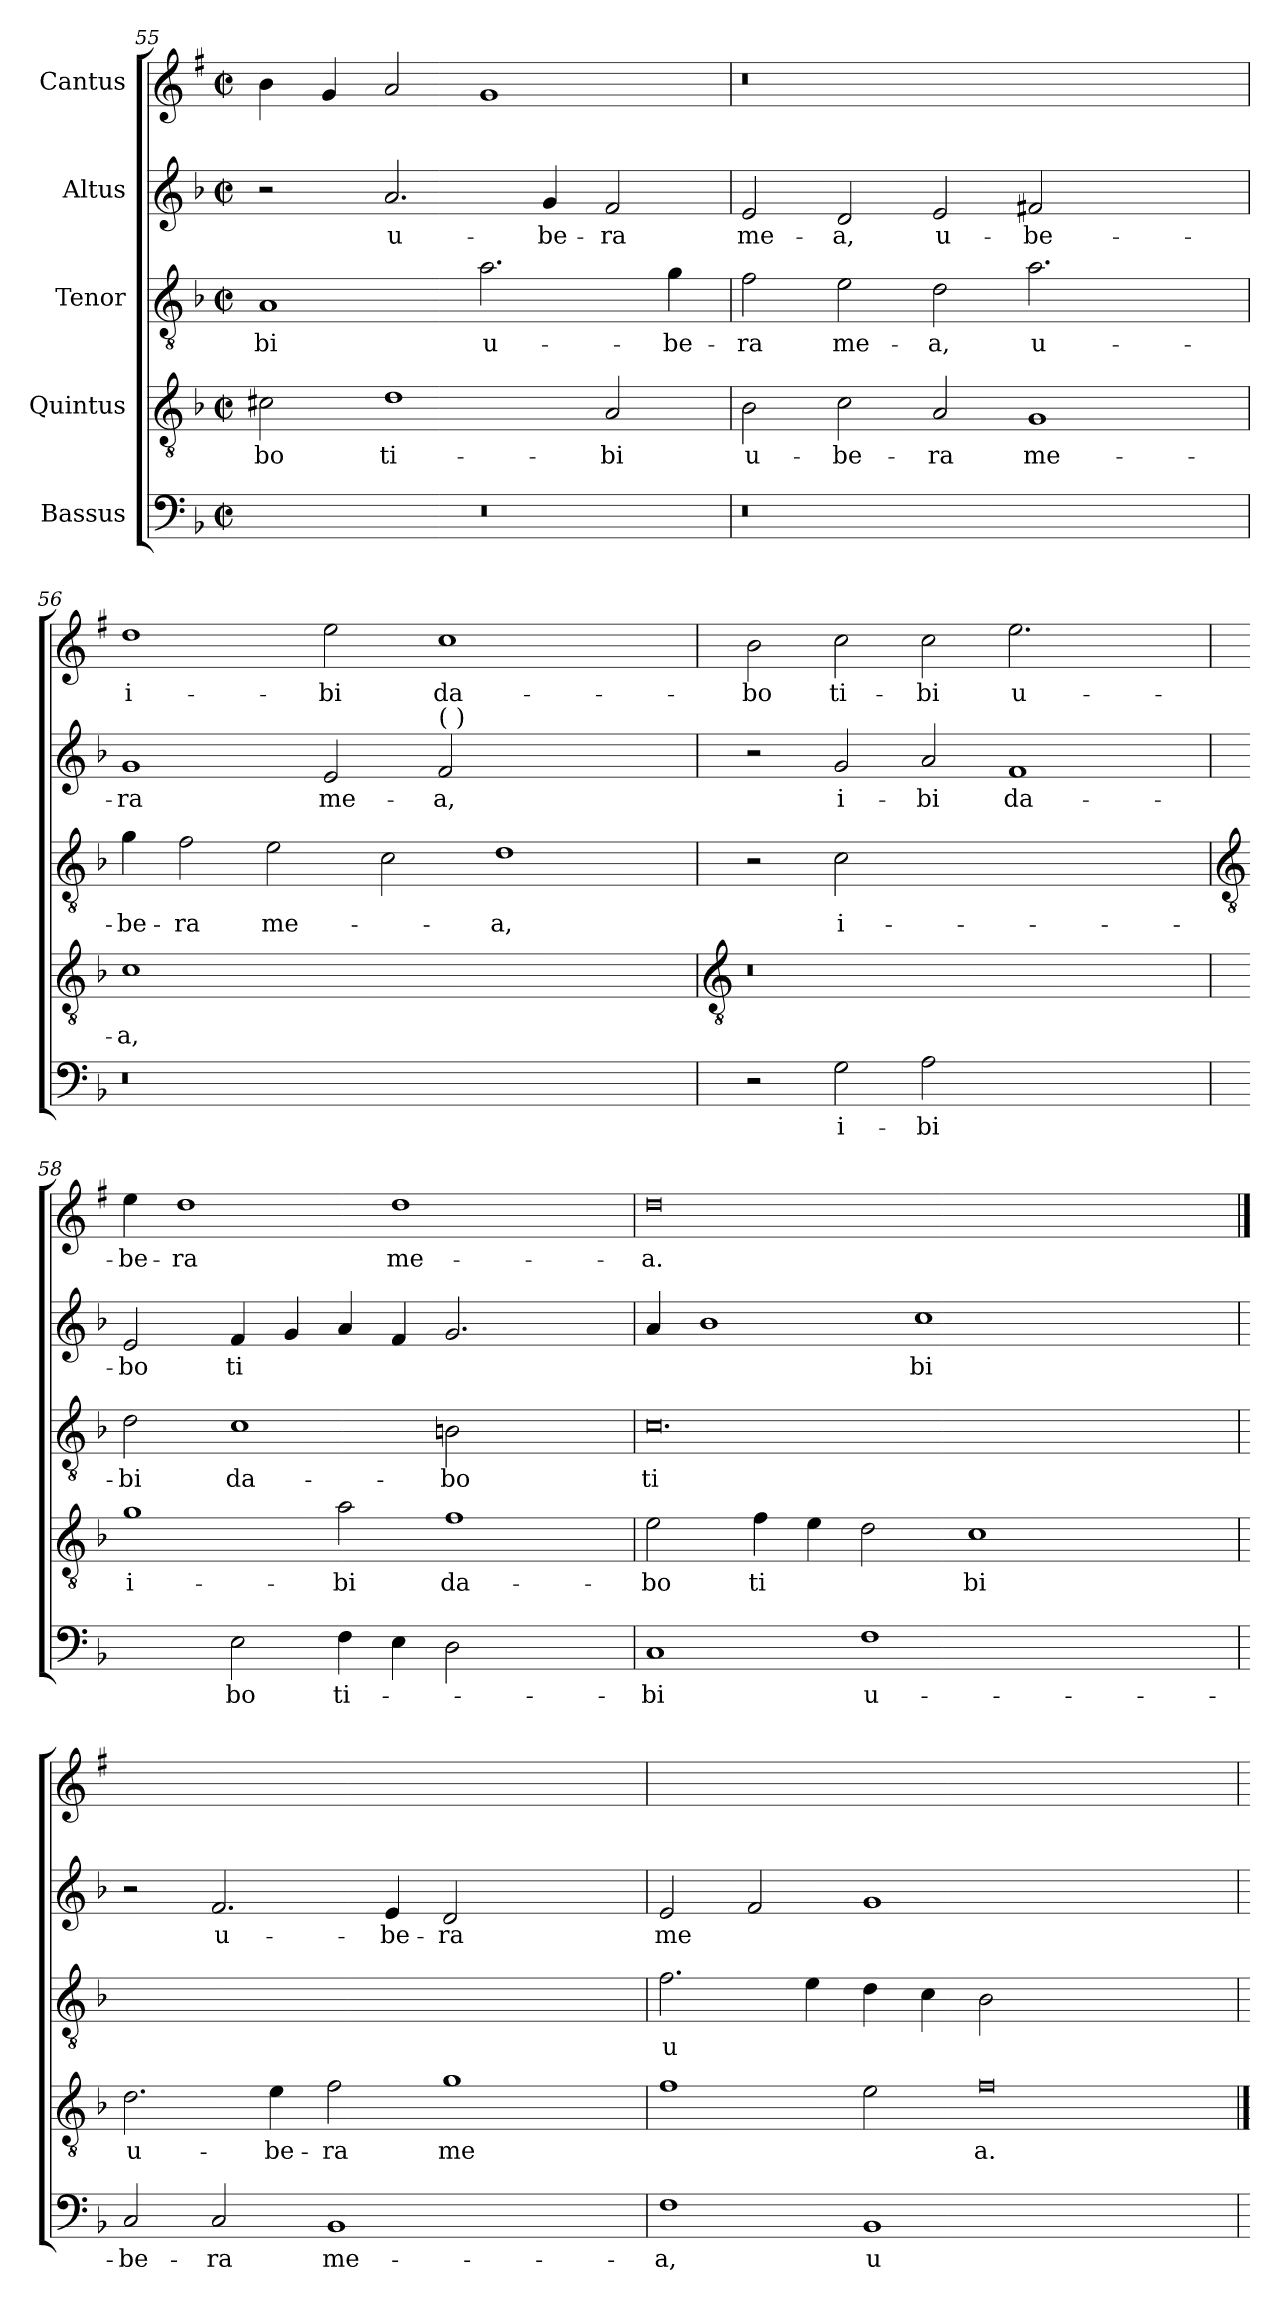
**kern	**text	**kern	**text	**kern	**text	**kern	**text	**kern	**text
*part5	*part5	*part4	*part4	*part3	*part3	*part2	*part2	*part1	*part1
*staff5	*staff5	*staff4	*staff4	*staff3	*staff3	*staff2	*staff2	*staff1	*staff1
*I"Bassus	*	*I"Quintus	*	*I"Tenor	*	*I"Altus	*	*I"Cantus	*
!!LO:LB:g=z
*clefF4	*	*clefGv2	*	*clefGv2	*	*clefG2	*	*clefG2	*
*	*	*	*	*	*	*	*	*ITrd1c2	*
*k[b-]	*	*k[b-]	*	*k[b-]	*	*k[b-]	*	*k[b-]	*
*F:	*	*F:	*	*F:	*	*F:	*	*F:	*
*M4/2	*	*M4/2	*	*M4/2	*	*M4/2	*	*M4/2	*
*met(c|)	*	*met(c|)	*	*met(c|)	*	*met(c|)	*	*met(c|)	*
=55	=55	=55	=55	=55	=55	=55	=55	=55	=55
!	!	!	!LO:LY:b	!	!LO:LY:b	!	!	!	!
0r	.	2c#X	-bo	1A	-bi	2r	.	4a	.
.	.	.	.	.	.	.	.	4f	.
!	!	!	!LO:LY:b	!	!	!	!LO:LY:b	!	!
.	.	1d	ti-	.	.	2.a	u-	2g	.
!	!	!	!	!	!LO:LY:b	!	!	!	!
.	.	.	.	2.a	u-	.	.	1f	.
!	!	!	!	!	!	!	!LO:LY:b	!	!
.	.	.	.	.	.	4g	-be-	.	.
!	!	!	!LO:LY:b	!	!	!	!LO:LY:b	!	!
.	.	2A	-bi	.	.	2f	-ra	.	.
!	!	!	!	!	!LO:LY:b	!	!	!	!
.	.	.	.	4g	-be-	.	.	.	.
=56A	=56A	=56A	=56A	=56A	=56A	=56A	=56A	=56A	=56A
!	!	!	!LO:LY:b	!	!LO:LY:b	!	!LO:LY:b	!	!
0r	.	2B-	u-	2f	-ra	2e	me-	0r	.
!	!	!	!LO:LY:b	!	!LO:LY:b	!	!LO:LY:b	!	!
.	.	2c	-be-	2e	me-	2d	-a,	.	.
!	!	!	!LO:LY:b	!	!LO:LY:b	!	!LO:LY:b	!	!
.	.	2A	-ra	2d	-a,	2e	u-	.	.
!	!	!	!LO:LY:b	!	!LO:LY:b	!	!LO:LY:b	!	!
.	.	1G	me-	2.a	u-	2f#X	-be-	.	.
2ryy	.	.	.	.	.	2ryy	.	2ryy	.
.	.	.	.	4ryy	.	.	.	.	.
=56B	=56B	=56B	=56B	=56B	=56B	=56B	=56B	=56B	=56B
!	!	!	!LO:LY:b	!	!LO:LY:b	!	!LO:LY:b	!	!LO:LY:b
0r	.	1c	-a,	4g	-be-	1g	-ra	1cc	i-
!	!	!	!	!	!LO:LY:b	!	!	!	!
.	.	.	.	2f	-ra	.	.	.	.
!	!	!	!	!	!LO:LY:b	!	!	!	!
.	.	.	.	2e	me-	.	.	.	.
!	!	!	!	!	!	!	!LO:LY:b	!	!LO:LY:b
.	.	1..ryy	.	.	.	2e	me-	2dd	-bi
.	.	.	.	2c	.	.	.	.	.
!	!	!	!	!	!	!LO:TX:a:t=(  )	!	!	!
!	!	!	!	!	!	!	!LO:LY:b	!	!LO:LY:b
.	.	.	.	.	.	2f	-a,	1b-	da-
!	!	!	!	!	!LO:LY:b	!	!	!	!
.	.	.	.	1d	-a,	.	.	.	.
2.ryy	.	.	.	.	.	2.ryy	.	.	.
.	.	.	.	.	.	.	.	4ryy	.
!!LO:LB:g=z
=57A	=57A	=57A	=57A	=57A	=57A	=57A	=57A	=57A	=57A
*	*	*clefGv2	*	*	*	*	*	*	*
!	!	!	!	!	!	!	!	!	!LO:LY:b
2r	.	0r	.	2r	.	2r	.	2a	-bo
!	!LO:LY:b	!	!	!	!LO:LY:b	!	!LO:LY:b	!	!LO:LY:b
2G	i-	.	.	2c	i-	2g	i-	2b-	ti-
!	!LO:LY:b	!	!	!	!	!	!LO:LY:b	!	!LO:LY:b
2A	-bi	.	.	1.ryy	.	2a	-bi	2b-	-bi
!	!LO:LY:b	!	!	!	!	!	!LO:LY:b	!	!LO:LY:b
[2Fyy	da-	.	.	.	.	1f	da-	2.dd	u-
2ryy	.	2ryy	.	.	.	.	.	.	.
.	.	.	.	.	.	.	.	4ryy	.
!!LO:LB:g=z
=58A	=58A	=58A	=58A	=58A	=58A	=58A	=58A	=58A	=58A
*	*	*	*	*clefGv2	*	*	*	*	*
!	!	!	!LO:LY:b	!	!LO:LY:b	!	!LO:LY:b	!	!LO:LY:b
2Fyy]	.	1g	i-	2d	-bi	2e	-bo	4dd	-be-
!	!	!	!	!	!	!	!	!	!LO:LY:b
.	.	.	.	.	.	.	.	1cc	-ra
!	!LO:LY:b	!	!	!	!LO:LY:b	!	!LO:LY:b	!	!
2E	-bo	.	.	1c	da-	4f	ti	.	.
.	.	.	.	.	.	4g	.	.	.
!	!LO:LY:b	!	!LO:LY:b	!	!	!	!	!	!
4F	ti-	2a	-bi	.	.	4a	.	.	.
!	!	!	!	!	!	!	!	!	!LO:LY:b
4E	.	.	.	.	.	4f	.	1cc	me-
!	!	!	!LO:LY:b	!	!LO:LY:b	!	!	!	!
2D	.	1f	da-	2B	-bo	2.g	.	.	.
2ryy	.	.	.	2ryy	.	.	.	.	.
.	.	.	.	.	.	4ryy	.	4ryy	.
=59A	=59A	=59A	=59A	=59A	=59A	=59A	=59A	=59A	=59A
!	!LO:LY:b	!	!LO:LY:b	!	!LO:LY:b	!	!	!	!LO:LY:b
1C	-bi	2e	-bo	0.c	ti	4a	.	0cc	-a.
.	.	.	.	.	.	1b-	.	.	.
!	!	!	!LO:LY:b	!	!	!	!	!	!
.	.	4f	ti	.	.	.	.	.	.
.	.	4e	.	.	.	.	.	.	.
!	!LO:LY:b	!	!	!	!	!	!	!	!
1F	u-	2d	.	.	.	.	.	.	.
!	!	!	!	!	!	!	!LO:LY:b	!	!
.	.	.	.	.	.	1cc	bi	.	.
!	!	!	!LO:LY:b	!	!	!	!	!	!
.	.	1c	bi	.	.	.	.	.	.
1ryy	.	.	.	.	.	.	.	1ryy	.
.	.	.	.	.	.	2.ryy	.	.	.
.	.	2ryy	.	.	.	.	.	.	.
=	==	=	==	=	==	=	==	==	==
!	!LO:LY:b	!	!LO:LY:b	!	!LO:LY:b	!	!	!	!
2C	-be-	2.d	u-	[1Fyy	bi	2r	.	0ryy	.
!	!LO:LY:b	!	!	!	!	!	!LO:LY:b	!	!
2C	-ra	.	.	.	.	2.f	u-	.	.
!	!	!	!LO:LY:b	!	!	!	!	!	!
.	.	4e	-be-	.	.	.	.	.	.
!	!LO:LY:b	!	!LO:LY:b	!	!	!	!	!	!
1BB-	me-	2f	-ra	2.Fyy_	.	.	.	.	.
!	!	!	!	!	!	!	!LO:LY:b	!	!
.	.	.	.	.	.	4e	-be-	.	.
!	!	!	!LO:LY:b	!	!	!	!LO:LY:b	!	!
.	.	1g	me	.	.	2d	-ra	.	.
.	.	.	.	4Fyy]	.	.	.	.	.
2ryy	.	.	.	2ryy	.	2ryy	.	2ryy	.
=	=	=	=	=	=	=	=	=	=
!	!LO:LY:b	!	!	!	!LO:LY:b	!	!LO:LY:b	!	!
1F	-a,	1f	.	2.f	u	2e	me	0ryy	.
.	.	.	.	.	.	2f	.	.	.
.	.	.	.	4e	.	.	.	.	.
!	!LO:LY:b	!	!	!	!	!	!	!	!
1BB-	u-	2e	.	4d	.	1g	.	.	.
.	.	.	.	4c	.	.	.	.	.
!	!	!	!LO:LY:b	!	!	!	!	!	!
.	.	0f	a.	2B-	.	.	.	.	.
1.ryy	.	.	.	1.ryy	.	1.ryy	.	1.ryy	.
=	=	==	=	=	=	=	=	=	=
*-	*-	*-	*-	*-	*-	*-	*-	*-	*-
